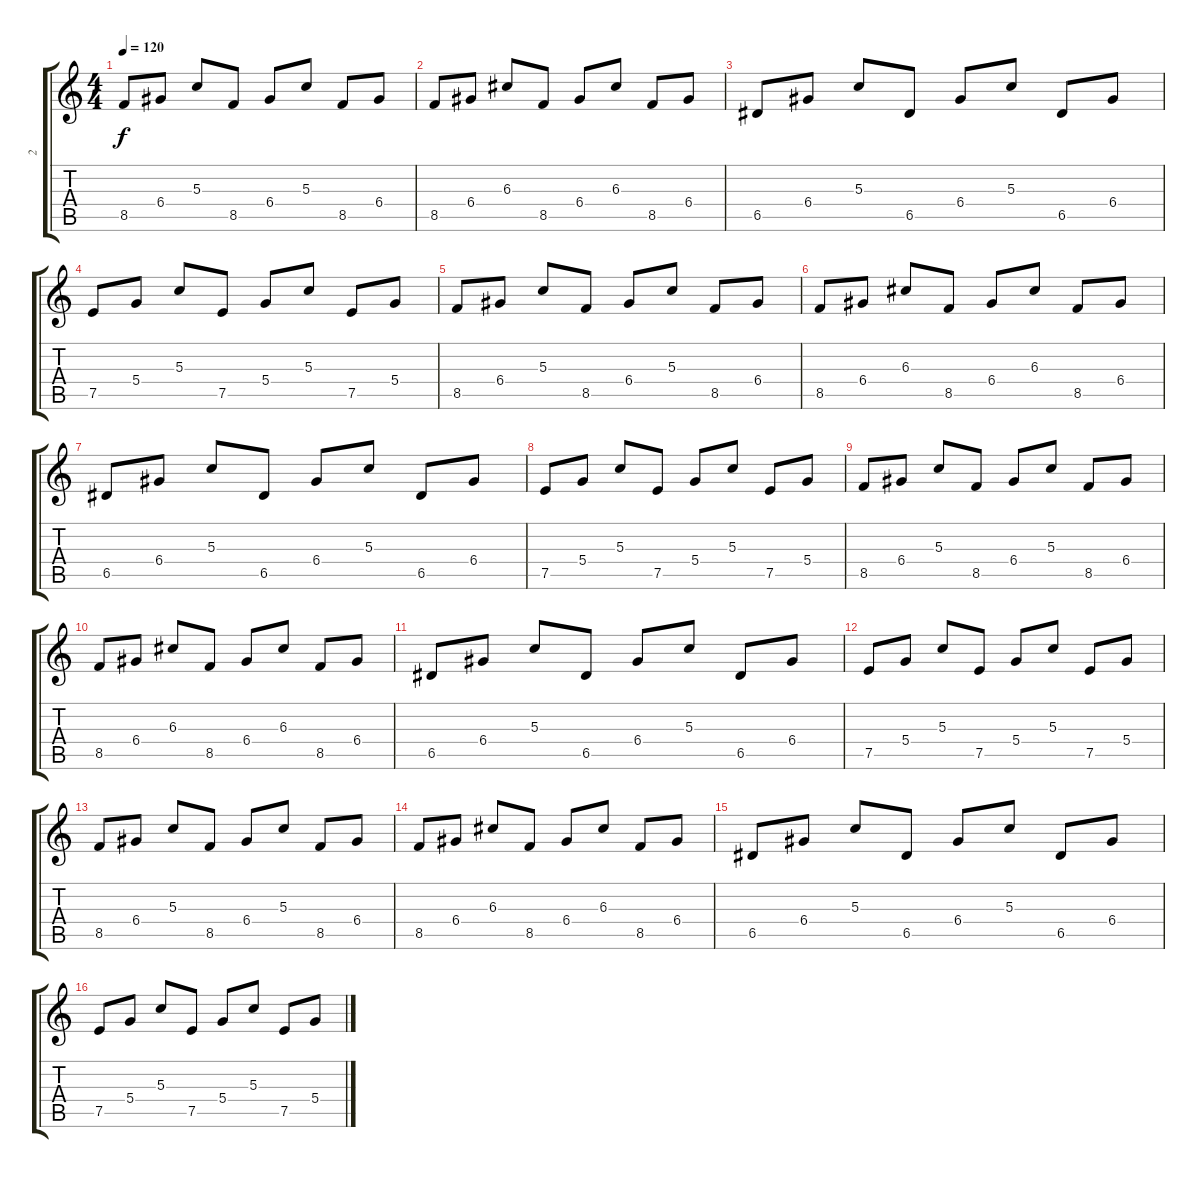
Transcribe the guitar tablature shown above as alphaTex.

\track ("2" "2") {instrument acousticguitarnylon}
\staff {score tabs}
\tuning (E4 B3 G3 D3 A2 E2) {hide}
\ts (4 4)
\tempo 120
\clef g2
\ks c
8.5.8{dy f} 6.4.8 5.3.8 8.5.8 6.4.8 5.3.8 8.5.8 6.4.8 |
8.5.8 6.4.8 6.3.8 8.5.8 6.4.8 6.3.8 8.5.8 6.4.8 |
6.5.8 6.4.8 5.3.8 6.5.8 6.4.8 5.3.8 6.5.8 6.4.8 |
7.5.8 5.4.8 5.3.8 7.5.8 5.4.8 5.3.8 7.5.8 5.4.8 |
8.5.8 6.4.8 5.3.8 8.5.8 6.4.8 5.3.8 8.5.8 6.4.8 |
8.5.8 6.4.8 6.3.8 8.5.8 6.4.8 6.3.8 8.5.8 6.4.8 |
6.5.8 6.4.8 5.3.8 6.5.8 6.4.8 5.3.8 6.5.8 6.4.8 |
7.5.8 5.4.8 5.3.8 7.5.8 5.4.8 5.3.8 7.5.8 5.4.8 |
8.5.8 6.4.8 5.3.8 8.5.8 6.4.8 5.3.8 8.5.8 6.4.8 |
8.5.8 6.4.8 6.3.8 8.5.8 6.4.8 6.3.8 8.5.8 6.4.8 |
6.5.8 6.4.8 5.3.8 6.5.8 6.4.8 5.3.8 6.5.8 6.4.8 |
7.5.8 5.4.8 5.3.8 7.5.8 5.4.8 5.3.8 7.5.8 5.4.8 |
8.5.8 6.4.8 5.3.8 8.5.8 6.4.8 5.3.8 8.5.8 6.4.8 |
8.5.8 6.4.8 6.3.8 8.5.8 6.4.8 6.3.8 8.5.8 6.4.8 |
6.5.8 6.4.8 5.3.8 6.5.8 6.4.8 5.3.8 6.5.8 6.4.8 |
7.5.8 5.4.8 5.3.8 7.5.8 5.4.8 5.3.8 7.5.8 5.4.8
